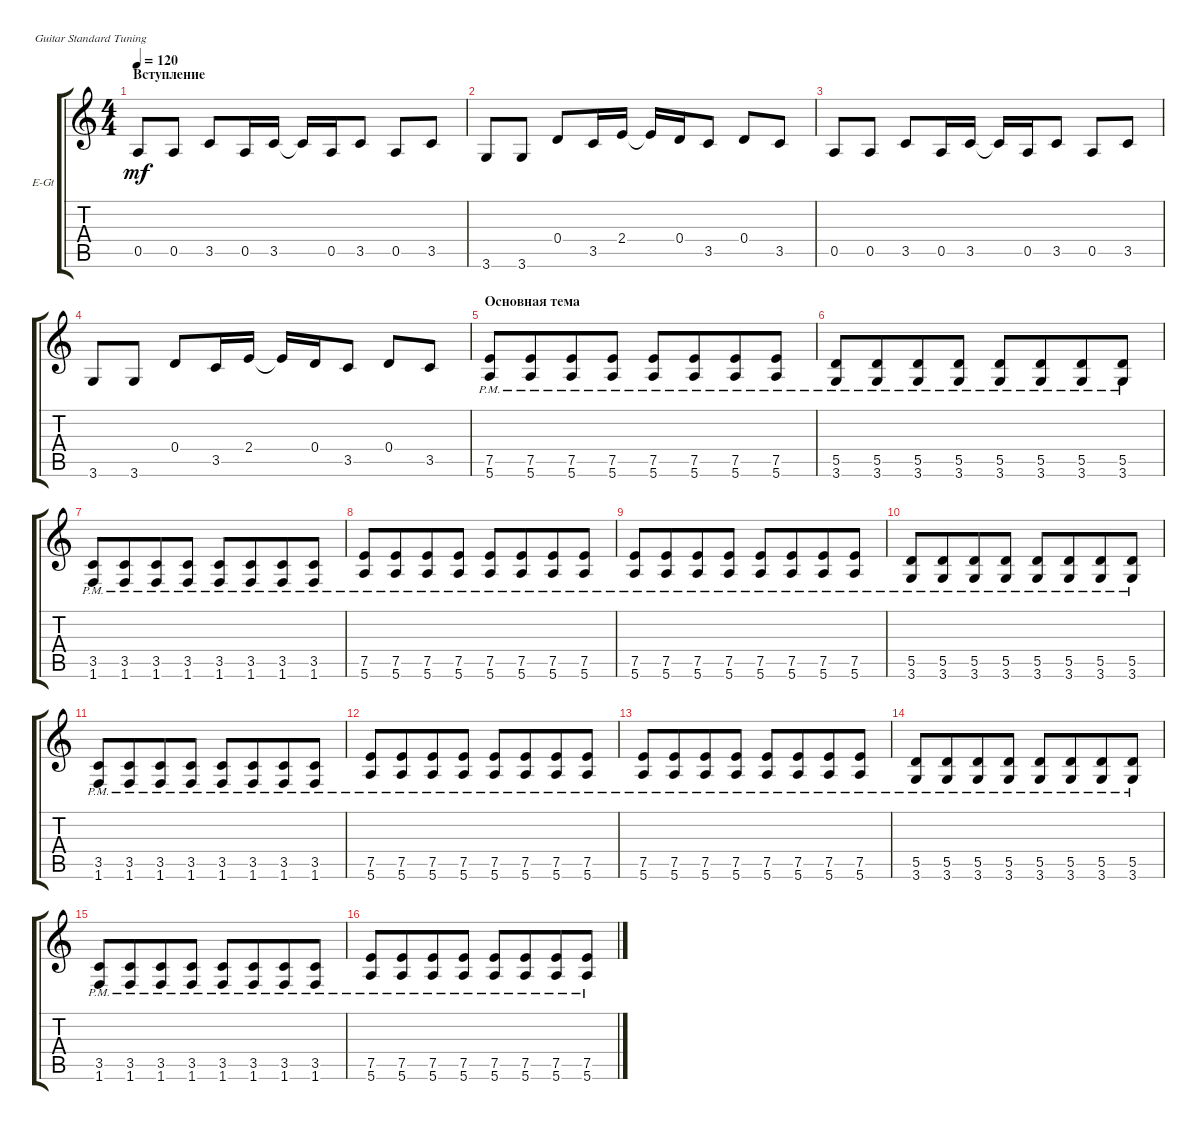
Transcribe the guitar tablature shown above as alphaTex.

\bracketExtendMode groupsimilarinstruments
\firstSystemTrackNameOrientation horizontal
\otherSystemsTrackNameOrientation horizontal
\track ("РИТМ DISTORSHN" "E-Gt") {instrument distortionguitar}
\staff {score tabs}
\tuning (E4 B3 G3 D3 A2 E2)
\ts (4 4)
\section ("" "Вступление")
\tempo 120
\clef g2
\ks c
0.5.8{dy mf} 0.5.8 3.5.8 0.5.16 3.5.16 3.5{t}.16 0.5.16 3.5.8 0.5.8 3.5.8 |
3.6.8 3.6.8 0.4.8 3.5.16 2.4.16 2.4{t}.16 0.4.16 3.5.8 0.4.8 3.5.8 |
0.5.8 0.5.8 3.5.8 0.5.16 3.5.16 3.5{t}.16 0.5.16 3.5.8 0.5.8 3.5.8 |
3.6.8 3.6.8 0.4.8 3.5.16 2.4.16 2.4{t}.16 0.4.16 3.5.8 0.4.8 3.5.8 |
\section ("" "Основная тема")
(5.6{pm} 7.5{pm}).8 (5.6{pm} 7.5{pm}).8{beam merge} (5.6{pm} 7.5{pm}).8 (5.6{pm} 7.5{pm}).8 (5.6{pm} 7.5{pm}).8 (5.6{pm} 7.5{pm}).8{beam merge} (5.6{pm} 7.5{pm}).8 (5.6{pm} 7.5{pm}).8 |
(3.6{pm} 5.5{pm}).8 (3.6{pm} 5.5{pm}).8{beam merge} (3.6{pm} 5.5{pm}).8 (3.6{pm} 5.5{pm}).8 (3.6{pm} 5.5{pm}).8 (3.6{pm} 5.5{pm}).8{beam merge} (3.6{pm} 5.5{pm}).8 (3.6{pm} 5.5{pm}).8 |
(1.6{pm} 3.5{pm}).8 (1.6{pm} 3.5{pm}).8{beam merge} (1.6{pm} 3.5{pm}).8 (1.6{pm} 3.5{pm}).8 (1.6{pm} 3.5{pm}).8 (1.6{pm} 3.5{pm}).8{beam merge} (1.6{pm} 3.5{pm}).8 (1.6{pm} 3.5{pm}).8 |
(5.6{pm} 7.5{pm}).8 (5.6{pm} 7.5{pm}).8{beam merge} (5.6{pm} 7.5{pm}).8 (5.6{pm} 7.5{pm}).8 (5.6{pm} 7.5{pm}).8 (5.6{pm} 7.5{pm}).8{beam merge} (5.6{pm} 7.5{pm}).8 (5.6{pm} 7.5{pm}).8 |
(5.6{pm} 7.5{pm}).8 (5.6{pm} 7.5{pm}).8{beam merge} (5.6{pm} 7.5{pm}).8 (5.6{pm} 7.5{pm}).8 (5.6{pm} 7.5{pm}).8 (5.6{pm} 7.5{pm}).8{beam merge} (5.6{pm} 7.5{pm}).8 (5.6{pm} 7.5{pm}).8 |
(3.6{pm} 5.5{pm}).8 (3.6{pm} 5.5{pm}).8{beam merge} (3.6{pm} 5.5{pm}).8 (3.6{pm} 5.5{pm}).8 (3.6{pm} 5.5{pm}).8 (3.6{pm} 5.5{pm}).8{beam merge} (3.6{pm} 5.5{pm}).8 (3.6{pm} 5.5{pm}).8 |
(1.6{pm} 3.5{pm}).8 (1.6{pm} 3.5{pm}).8{beam merge} (1.6{pm} 3.5{pm}).8{beam merge} (1.6{pm} 3.5{pm}).8 (1.6{pm} 3.5{pm}).8 (1.6{pm} 3.5{pm}).8{beam merge} (1.6{pm} 3.5{pm}).8{beam merge} (1.6{pm} 3.5{pm}).8 |
(5.6{pm} 7.5{pm}).8 (5.6{pm} 7.5{pm}).8{beam merge} (5.6{pm} 7.5{pm}).8 (5.6{pm} 7.5{pm}).8 (5.6{pm} 7.5{pm}).8 (5.6{pm} 7.5{pm}).8{beam merge} (5.6{pm} 7.5{pm}).8 (5.6{pm} 7.5{pm}).8 |
(5.6{pm} 7.5{pm}).8 (5.6{pm} 7.5{pm}).8{beam merge} (5.6{pm} 7.5{pm}).8 (5.6{pm} 7.5{pm}).8 (5.6{pm} 7.5{pm}).8 (5.6{pm} 7.5{pm}).8{beam merge} (5.6{pm} 7.5{pm}).8 (5.6{pm} 7.5{pm}).8 |
(3.6{pm} 5.5{pm}).8 (3.6{pm} 5.5{pm}).8{beam merge} (3.6{pm} 5.5{pm}).8 (3.6{pm} 5.5{pm}).8 (3.6{pm} 5.5{pm}).8 (3.6{pm} 5.5{pm}).8{beam merge} (3.6{pm} 5.5{pm}).8 (3.6{pm} 5.5{pm}).8 |
(1.6{pm} 3.5{pm}).8 (1.6{pm} 3.5{pm}).8{beam merge} (1.6{pm} 3.5{pm}).8 (1.6{pm} 3.5{pm}).8 (1.6{pm} 3.5{pm}).8 (1.6{pm} 3.5{pm}).8{beam merge} (1.6{pm} 3.5{pm}).8 (1.6{pm} 3.5{pm}).8 |
(5.6{pm} 7.5{pm}).8 (5.6{pm} 7.5{pm}).8{beam merge} (5.6{pm} 7.5{pm}).8 (5.6{pm} 7.5{pm}).8 (5.6{pm} 7.5{pm}).8 (5.6{pm} 7.5{pm}).8{beam merge} (5.6{pm} 7.5{pm}).8 (5.6{pm} 7.5{pm}).8
